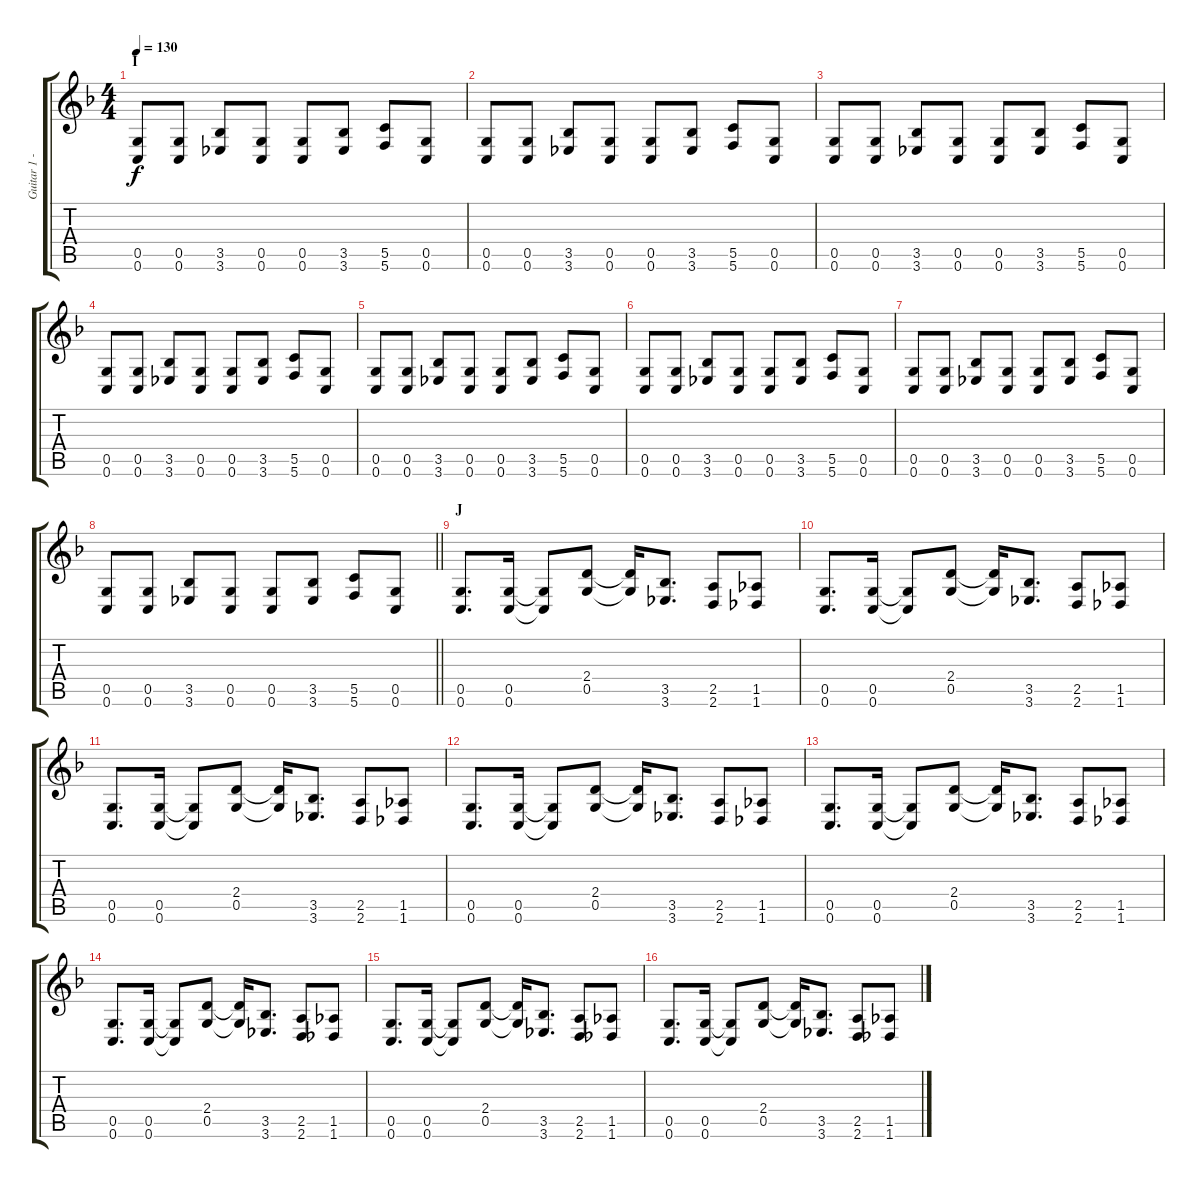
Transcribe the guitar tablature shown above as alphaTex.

\track ("Guitar 1 - Uruhra" "Guitar 1 -") {instrument distortionguitar}
\staff {score tabs}
\tuning (D4 A3 F3 C3 G2 C2) {hide}
\ts (4 4)
\section ("" "I")
\tempo 130
\clef g2
\ks f
(0.5 0.6).8{dy f} (0.5 0.6).8 (3.5 3.6).8 (0.5 0.6).8 (0.5 0.6).8 (3.5 3.6).8 (5.5 5.6).8 (0.5 0.6).8 |
(0.5 0.6).8 (0.5 0.6).8 (3.5 3.6).8 (0.5 0.6).8 (0.5 0.6).8 (3.5 3.6).8 (5.5 5.6).8 (0.5 0.6).8 |
(0.5 0.6).8 (0.5 0.6).8 (3.5 3.6).8 (0.5 0.6).8 (0.5 0.6).8 (3.5 3.6).8 (5.5 5.6).8 (0.5 0.6).8 |
(0.5 0.6).8 (0.5 0.6).8 (3.5 3.6).8 (0.5 0.6).8 (0.5 0.6).8 (3.5 3.6).8 (5.5 5.6).8 (0.5 0.6).8 |
(0.5 0.6).8 (0.5 0.6).8 (3.5 3.6).8 (0.5 0.6).8 (0.5 0.6).8 (3.5 3.6).8 (5.5 5.6).8 (0.5 0.6).8 |
(0.5 0.6).8 (0.5 0.6).8 (3.5 3.6).8 (0.5 0.6).8 (0.5 0.6).8 (3.5 3.6).8 (5.5 5.6).8 (0.5 0.6).8 |
(0.5 0.6).8 (0.5 0.6).8 (3.5 3.6).8 (0.5 0.6).8 (0.5 0.6).8 (3.5 3.6).8 (5.5 5.6).8 (0.5 0.6).8 |
\barLineRight lightlight
(0.5 0.6).8 (0.5 0.6).8 (3.5 3.6).8 (0.5 0.6).8 (0.5 0.6).8 (3.5 3.6).8 (5.5 5.6).8 (0.5 0.6).8 |
\section ("" "J")
(0.5 0.6).8{d} (0.5 0.6).16 (0.5{t} 0.6{t}).8 (2.4 0.5).8 (2.4{t} 0.5{t}).16 (3.5 3.6).8{d} (2.5 2.6).8 (1.5 1.6).8 |
(0.5 0.6).8{d} (0.5 0.6).16 (0.5{t} 0.6{t}).8 (2.4 0.5).8 (2.4{t} 0.5{t}).16 (3.5 3.6).8{d} (2.5 2.6).8 (1.5 1.6).8 |
(0.5 0.6).8{d} (0.5 0.6).16 (0.5{t} 0.6{t}).8 (2.4 0.5).8 (2.4{t} 0.5{t}).16 (3.5 3.6).8{d} (2.5 2.6).8 (1.5 1.6).8 |
(0.5 0.6).8{d} (0.5 0.6).16 (0.5{t} 0.6{t}).8 (2.4 0.5).8 (2.4{t} 0.5{t}).16 (3.5 3.6).8{d} (2.5 2.6).8 (1.5 1.6).8 |
(0.5 0.6).8{d} (0.5 0.6).16 (0.5{t} 0.6{t}).8 (2.4 0.5).8 (2.4{t} 0.5{t}).16 (3.5 3.6).8{d} (2.5 2.6).8 (1.5 1.6).8 |
(0.5 0.6).8{d} (0.5 0.6).16 (0.5{t} 0.6{t}).8 (2.4 0.5).8 (2.4{t} 0.5{t}).16 (3.5 3.6).8{d} (2.5 2.6).8 (1.5 1.6).8 |
(0.5 0.6).8{d} (0.5 0.6).16 (0.5{t} 0.6{t}).8 (2.4 0.5).8 (2.4{t} 0.5{t}).16 (3.5 3.6).8{d} (2.5 2.6).8 (1.5 1.6).8 |
(0.5 0.6).8{d} (0.5 0.6).16 (0.5{t} 0.6{t}).8 (2.4 0.5).8 (2.4{t} 0.5{t}).16 (3.5 3.6).8{d} (2.5 2.6).8 (1.5 1.6).8
